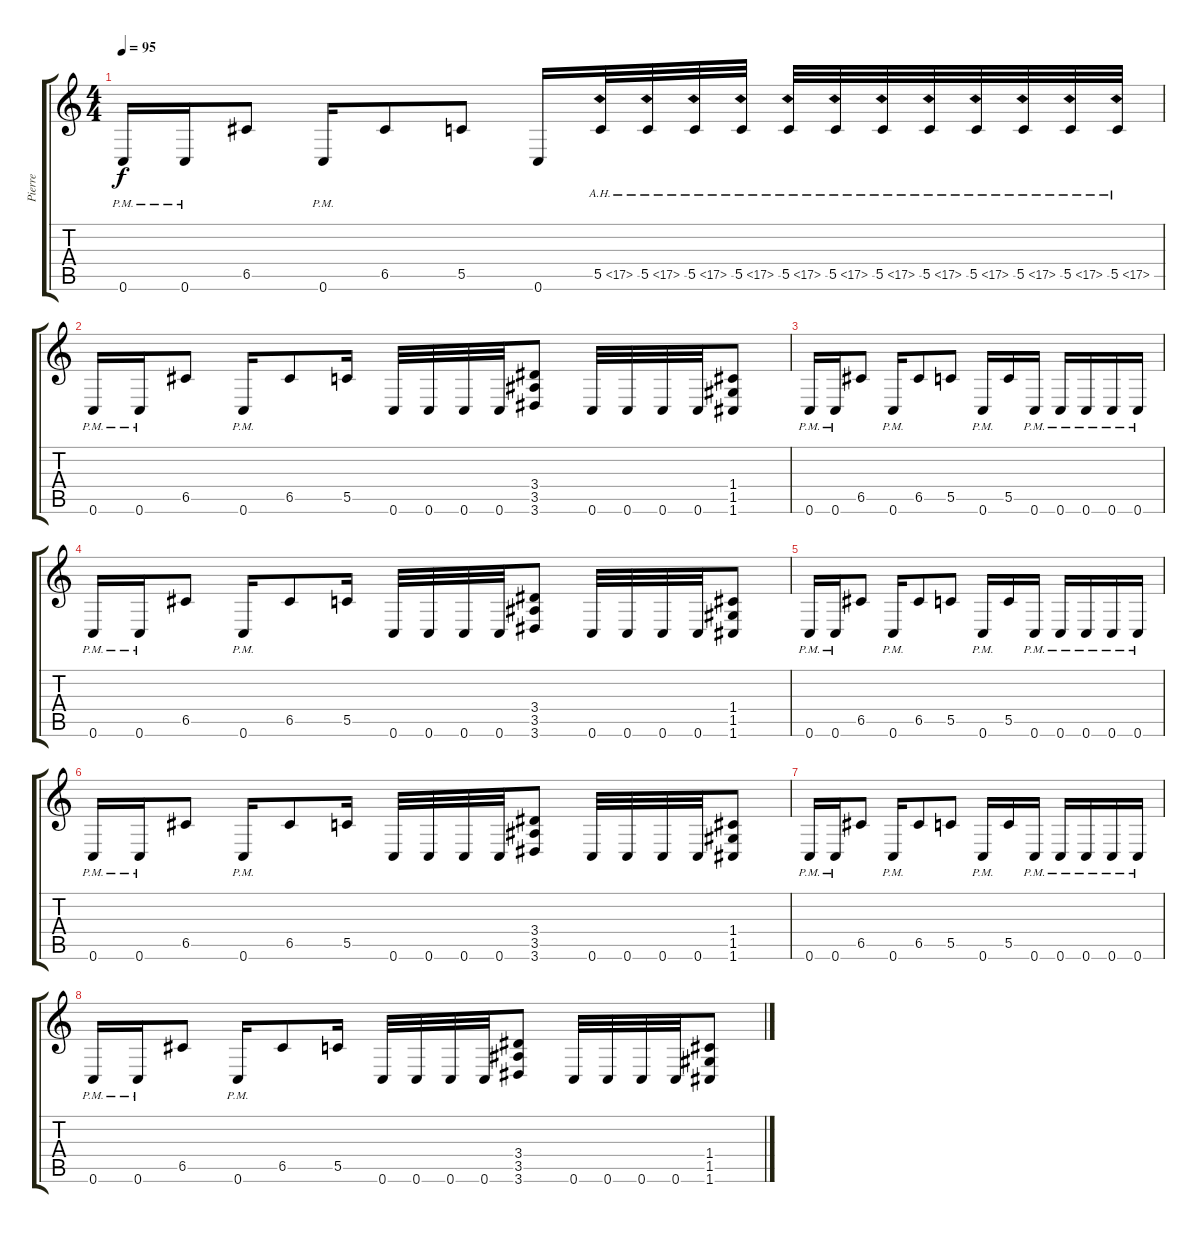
\track ("Pierre" "Pierre") {instrument distortionguitar}
\staff {score tabs}
\tuning (D4 A3 F3 C3 G2 C2) {hide}
\ts (4 4)
\tempo 95
\clef g2
\ks c
0.6{pm}.16{dy f} 0.6{pm}.16 6.5.8 0.6{pm}.16 6.5.8 5.5.8 0.6.16 5.5{ah 12}.32 5.5{ah 12}.32 5.5{ah 12}.32 5.5{ah 12}.32 5.5{ah 12}.32 5.5{ah 12}.32 5.5{ah 12}.32 5.5{ah 12}.32 5.5{ah 12}.32 5.5{ah 12}.32 5.5{ah 12}.32 5.5{ah 12}.32 |
0.6{pm}.16 0.6{pm}.16 6.5.8 0.6{pm}.16 6.5.8 5.5.16 0.6.32 0.6.32 0.6.32 0.6.32 (3.4 3.5 3.6).8 0.6.32 0.6.32 0.6.32 0.6.32 (1.4 1.5 1.6).8 |
0.6{pm}.16 0.6{pm}.16 6.5.8 0.6{pm}.16 6.5.8 5.5.8 0.6{pm}.16 5.5.16 0.6{pm}.16 0.6{pm}.16 0.6{pm}.16 0.6{pm}.16 0.6{pm}.16 |
0.6{pm}.16 0.6{pm}.16 6.5.8 0.6{pm}.16 6.5.8 5.5.16 0.6.32 0.6.32 0.6.32 0.6.32 (3.4 3.5 3.6).8 0.6.32 0.6.32 0.6.32 0.6.32 (1.4 1.5 1.6).8 |
0.6{pm}.16 0.6{pm}.16 6.5.8 0.6{pm}.16 6.5.8 5.5.8 0.6{pm}.16 5.5.16 0.6{pm}.16 0.6{pm}.16 0.6{pm}.16 0.6{pm}.16 0.6{pm}.16 |
0.6{pm}.16 0.6{pm}.16 6.5.8 0.6{pm}.16 6.5.8 5.5.16 0.6.32 0.6.32 0.6.32 0.6.32 (3.4 3.5 3.6).8 0.6.32 0.6.32 0.6.32 0.6.32 (1.4 1.5 1.6).8 |
0.6{pm}.16 0.6{pm}.16 6.5.8 0.6{pm}.16 6.5.8 5.5.8 0.6{pm}.16 5.5.16 0.6{pm}.16 0.6{pm}.16 0.6{pm}.16 0.6{pm}.16 0.6{pm}.16 |
0.6{pm}.16 0.6{pm}.16 6.5.8 0.6{pm}.16 6.5.8 5.5.16 0.6.32 0.6.32 0.6.32 0.6.32 (3.4 3.5 3.6).8 0.6.32 0.6.32 0.6.32 0.6.32 (1.4 1.5 1.6).8
